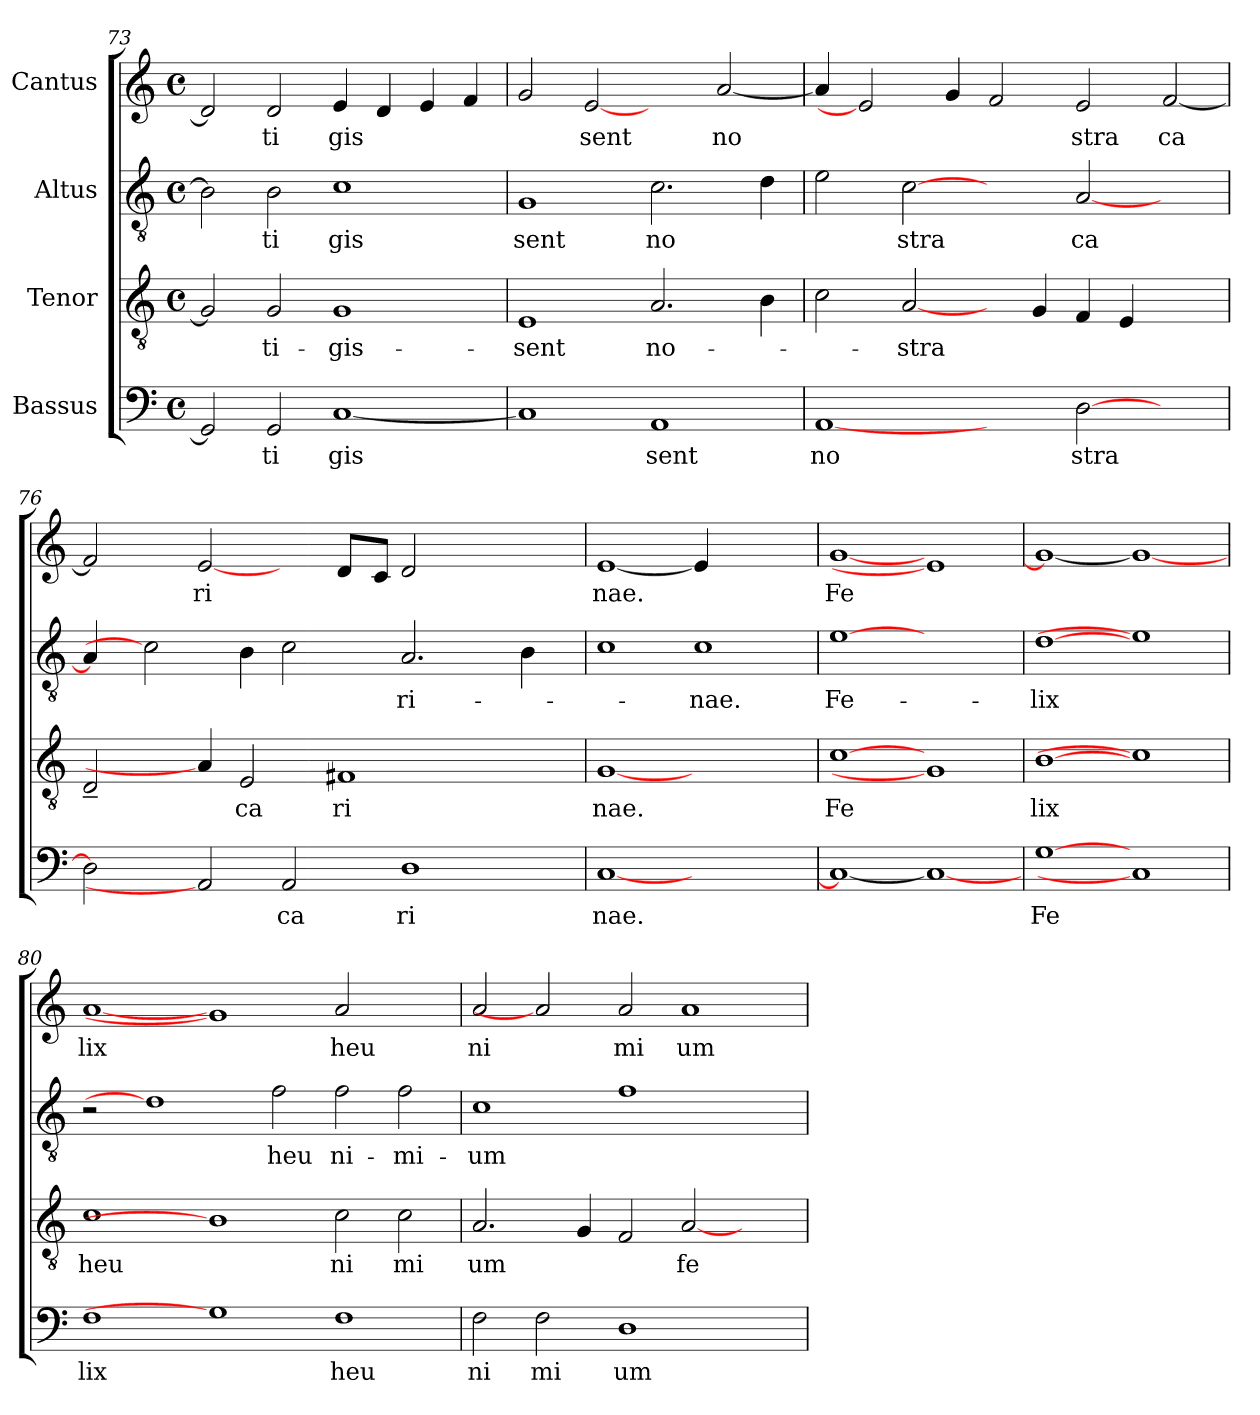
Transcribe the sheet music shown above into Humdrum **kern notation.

**kern	**text	**kern	**text	**kern	**text	**kern	**text
*part4	*part4	*part3	*part3	*part2	*part2	*part1	*part1
*staff4	*staff4	*staff3	*staff3	*staff2	*staff2	*staff1	*staff1
*I"Bassus	*	*I"Tenor	*	*I"Altus	*	*I"Cantus	*
*clefF4	*	*clefGv2	*	*clefGv2	*	*clefG2	*
*M4/4	*	*M4/4	*	*M4/4	*	*M4/4	*
*met(c)	*	*met(c)	*	*met(c)	*	*met(c)	*
=73	=73	=73	=73	=73	=73	=73	=73
2GG/]	.	2G/]	.	2B\]	.	2d/]	.
!	!LO:LY:b:cj	!	!LO:LY:b:cj	!	!LO:LY:b:cj	!	!LO:LY:b:cj
2GG/	ti	2G/	-ti-	2B\	ti	2d/	ti
!	!LO:LY:b:cj	!	!LO:LY:b:cj	!	!LO:LY:b:cj	!	!LO:LY:b
[<1C	gis	1G	-gis-	1c	gis	4e/	gis
.	.	.	.	.	.	4d/	.
.	.	.	.	.	.	4e/	.
.	.	.	.	.	.	4f/	.
=74	=74	=74	=74	=74	=74	=74	=74
!	!	!	!LO:LY:b:cj	!	!LO:LY:b:cj	!	!
1C]	.	1E	-sent	1G	sent	2g/	.
!	!	!	!	!	!	!	!LO:LY:b:cj
.	.	.	.	.	.	[2e	sent
!	!LO:LY:b:cj	!	!LO:LY:b:cj	!	!LO:LY:b:cj	!	!
1AA	sent	2.A/	no-	2.c\	no	2ryy	.
!	!	!	!	!	!	!	!LO:LY:b:cj
.	.	.	.	.	.	[<2a/	no
.	.	4B\	.	4d\	.	.	.
=75	=75	=75	=75	=75	=75	=75	=75
!	!LO:LY:b:cj	!	!	!	!	!	!
[1AA	no	2c\	.	2e\	.	4a/]	.
.	.	.	.	.	.	2e]	.
!	!	!	!LO:LY:b	!	!LO:LY:b:cj	!	!
.	.	[2A/	-stra	[2c	stra	.	.
.	.	.	.	.	.	4g/	.
2ryy	.	4ryy	.	2ryy	.	2f/	.
.	.	4G/	.	.	.	.	.
!	!LO:LY:b	!	!	!	!LO:LY:b:cj	!	!LO:LY:b:cj
[>2D\	stra	4F/	.	[>2A/	ca	2e/	stra
.	.	4E/	.	.	.	.	.
!	!	!	!	!	!	!	!LO:LY:b:cj
2ryy	.	2ryy	.	2ryy	.	[>2f/	ca
!!LO:LB:g=z
=76	=76	=76	=76	=76	=76	=76	=76
*	*	*	*	*^	*	*^	*
2D\]	.	2D~</	.	4A/]	4ryy	.	2f/]	8ryy	.
.	.	.	.	.	.	.	.	64ryy	.
.	.	.	.	.	.	.	.	1ryy	.
.	.	.	.	2c]	16ryy	.	.	.	.
.	.	.	.	.	1ryy	.	.	.	.
!	!	!	!	!	!	!	!	!	!LO:LY:b:cj
2AA]	.	4A/]	.	.	.	.	[2e/	.	ri
!	!	!	!LO:LY:b:cj	!	!	!	!	!	!
.	.	2E/	ca	4B\	.	.	.	.	.
!	!LO:LY:b:cj	!	!	!	!	!	!	!	!
2AA/	ca	.	.	2c\	.	.	4ryy	.	.
.	.	.	.	.	.	.	.	1ryy	.
!	!	!	!LO:LY:b:cj	!	!	!	!	!	!
.	.	1F#X	ri	.	.	.	8d/L	.	.
.	.	.	.	.	1ryy	.	.	.	.
.	.	.	.	.	.	.	8c/J	.	.
!	!LO:LY:b:cj	!	!	!	!	!LO:LY:b:cj	!	!	!
1D	ri	.	.	2.A/	.	ri-	2d/	.	.
.	.	.	.	.	.	.	2ryy	.	.
.	.	.	.	.	.	.	.	4ryy	.
.	.	4ryy	.	4B\	.	.	.	.	.
.	.	.	.	.	8.ryy	.	.	.	.
.	.	.	.	.	.	.	.	16..ryy	.
=77	=77	=77	=77	=77	=77	=77	=77	=77	=77
!	!LO:LY:b	!	!LO:LY:b:cj	!	!	!	!	!	!LO:LY:b:cj
*	*	*	*	*v	*v	*	*	*	*
*	*	*	*	*	*	*v	*v	*
[<1C	nae.	[1G	nae.	1c	.	[1e	nae.
!	!	!	!	!	!LO:LY:b:cj	!	!
1ryy	.	1ryy	.	1c	-nae.	4e/]	.
.	.	.	.	.	.	2.ryy	.
=78	=78	=78	=78	=78	=78	=78	=78
!	!	!	!LO:LY:b:cj	!	!LO:LY:b:cj	!	!LO:LY:b:cj
1C_	.	[1c	Fe	[1e	Fe-	[<1g	Fe
1C_	.	1G]	.	1ryy	.	1e]	.
=79	=79	=79	=79	=79	=79	=79	=79
!	!LO:LY:b:cj	!	!LO:LY:b:cj	!	!LO:LY:b:cj	!	!
[1G	Fe	[1B	lix	[1d	-lix	1g_	.
1C]	.	1c]	.	1e]	.	1g_	.
=80	=80	=80	=80	=80	=80	=80	=80
!	!LO:LY:b:cj	!	!LO:LY:b:cj	!	!	!	!LO:LY:b:cj
1F	lix	1c	heu	2r	.	[1a	lix
.	.	.	.	1d]	.	.	.
1G]	.	1B]	.	.	.	1g]	.
!	!	!	!	!	!LO:LY:b:cj	!	!
.	.	.	.	2f\	heu	.	.
!	!LO:LY:b:cj	!	!LO:LY:b:cj	!	!LO:LY:b:cj	!	!LO:LY:b:cj
1F	heu	2c\	ni	2f\	ni-	2a/	heu
!	!	!	!LO:LY:b:cj	!	!LO:LY:b:cj	!	!
.	.	2c\	mi	2f\	-mi-	2ryy	.
=81	=81	=81	=81	=81	=81	=81	=81
!	!LO:LY:b:cj	!	!LO:LY:b	!	!LO:LY:b:cj	!	!LO:LY:b:cj
2F\	ni	2.A/	um	1c	-um	2a/	ni
!	!LO:LY:b:cj	!	!	!	!	!	!
2F\	mi	.	.	.	.	2a]	.
.	.	4G/	.	.	.	.	.
!	!LO:LY:b:cj	!	!	!	!	!	!LO:LY:b:cj
1D	um	2F/	.	1f	.	2a/	mi
!	!	!	!LO:LY:b:cj	!	!	!	!LO:LY:b:cj
.	.	[<2A/	fe	.	.	1a	um
2ryy	.	2ryy	.	2ryy	.	.	.
=	=	=	=	=	=	=	=
*-	*-	*-	*-	*-	*-	*-	*-
